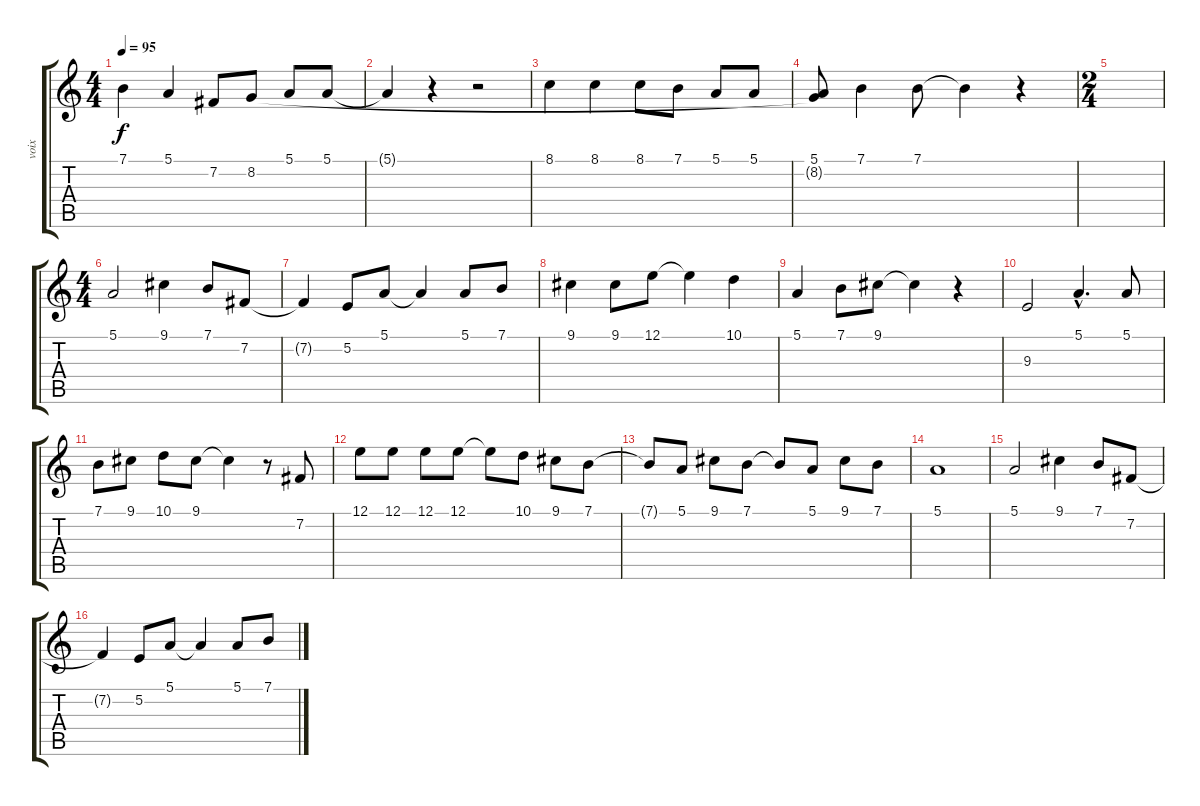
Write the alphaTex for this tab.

\track ("voix" "voix") {instrument acousticgrandpiano}
\staff {score tabs}
\tuning (E4 B3 G3 D3 A2 E2) {hide}
\ts (4 4)
\tempo 95
\clef g2
\ks c
7.1.4{dy f} 5.1.4 7.2.8 8.2.8 5.1.8 5.1.8 |
5.1{t}.4 r.4 r.2 |
8.1.4 8.1.4 8.1.8 7.1.8 5.1.8 5.1.8 |
(5.1 8.2{t}).8 7.1.4 7.1.8 7.1{t}.4 r.4 |
\ts (2 4)
|
\ts (4 4)
5.1.2 9.1.4 7.1.8 7.2.8 |
7.2{t}.4 5.2.8 5.1.8 5.1{t}.4 5.1.8 7.1.8 |
9.1.4 9.1.8 12.1.8 12.1{t}.4 10.1.4 |
5.1.4 7.1.8 9.1.8 9.1{t}.4 r.4 |
9.3.2 5.1{hac}.4{d} 5.1.8 |
7.1.8 9.1.8 10.1.8 9.1.8 9.1{t}.4 r.8 7.2.8 |
12.1.8 12.1.8 12.1.8 12.1.8 12.1{t}.8 10.1.8 9.1.8 7.1.8 |
7.1{t}.8 5.1.8 9.1.8 7.1.8 7.1{t}.8 5.1.8 9.1.8 7.1.8 |
5.1.1 |
5.1.2 9.1.4 7.1.8 7.2.8 |
7.2{t}.4 5.2.8 5.1.8 5.1{t}.4 5.1.8 7.1.8
